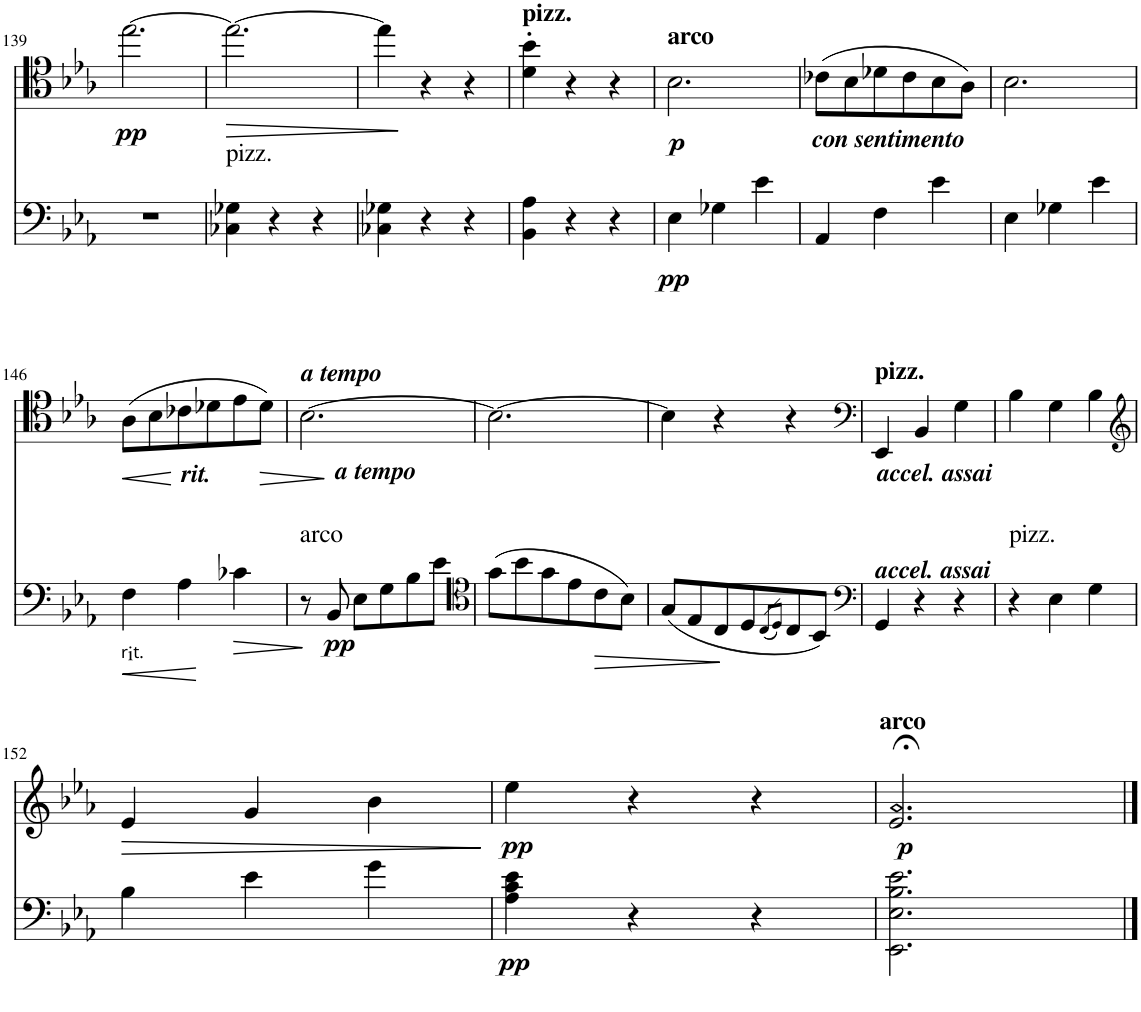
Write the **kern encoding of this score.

**kern	**dynam	**kern	**dynam
*part2	*part2	*part1	*part1
*staff2	*staff2	*staff1	*staff1
*I"Cello 2	*	*I"Cello 1	*
!!LO:PB:g=z
*clefF4	*	*clefC4	*
*k[b-e-a-]	*	*k[b-e-a-]	*
*M3/4	*	*M3/4	*
=139	=139	=139	=139
!	!	!	!LO:DY:b
2.r	.	[2.ee-\	pp
=140	=140	=140	=140
!LO:TX:a:t=pizz.	!	!	!
!	!	!	!LO:HP:b
4C-X\ 4G-X\	.	2.ee-\_	>
4r	.	.	.
4r	.	.	.
.	.	.	]
=141	=141	=141	=141
4C-X\ 4G-X\	.	4ee-\]	.
4r	.	4r	.
4r	.	4r	.
=142	=142	=142	=142
!	!	!LO:TX:a:B:t=pizz.	!
4BB-\ 4A-\	.	4d\' 4b-\'	.
4r	.	4r	.
4r	.	4r	.
=143	=143	=143	=143
!	!	!LO:TX:a:B:t=arco	!
!	!LO:DY:b	!	!LO:DY:b
4E-\	pp	2.B-\	p
4G-X\	.	.	.
4e-\	.	.	.
=144	=144	=144	=144
!	!	!LO:TX:b:Bi:t=con sentimento	!
4AA-/	.	(8c-X\L	.
.	.	8B-\	.
4F\	.	8d-X\	.
.	.	8c-\	.
4e-\	.	8B-\	.
.	.	8A-\J)	.
=145	=145	=145	=145
4E-\	.	2.B-\	.
4G-X\	.	.	.
4e-\	.	.	.
!!LO:LB:g=z
=146	=146	=146	=146
!	!LO:HP:b	!	!LO:HP:b
4F\	<	(8A-\L	<
.	.	8B-\	.
!	!	!LO:TX:b:Bi:t=rit.	!
4A-\	.	8c-X\	.
.	.	8d-X\	.
!	!LO:HP:b	!	!
4c-X\	>	8e-\	.
!	!	!	!LO:HP:b
.	.	8d-\J)	>
.	[ ]	.	[ ]
=147	=147	=147	=147
!	!	!LO:TX:a:Bi:t=a tempo	!
!LO:TX:a:t=arco	!	!	!
*	*	*^	*
8r	.	[2.B-\	4ryy	.
!	!LO:DY:b	!	!	!
8BB-/	pp	.	.	.
!	!	!	!LO:TX:b:Bi:t=a tempo	!
8E-\L	.	.	2ryy	.
8G\	.	.	.	.
8B-\	.	.	.	.
8e-\J	.	.	.	.
*	*	*v	*v	*
=148	=148	=148	=148
*clefC4	*	*	*
(8g\L	.	2.B-\_	.
8b-\	.	.	.
8g\	.	.	.
8e-\	.	.	.
!	!LO:HP:b	!	!
8c\	>	.	.
8B-\J)	.	.	.
.	]	.	.
=149	=149	=149	=149
(8G/L	.	4B-\]	.
8E-/	.	.	.
8C/	.	4r	.
8D/	.	.	.
(8qC/L	.	.	.
8qD/J)	.	.	.
8C/	.	4r	.
8BB-/J)	.	.	.
=150	=150	=150	=150
*clefF4	*	*clefF4	*
!	!	!LO:TX:a:B:t=pizz.	!
!	!	!LO:TX:b:Bi:t=accel. assai	!
!	!	!LO:TX:b:Bi:t=accel. assai	!
4GG/	.	4EE-/	.
4r	.	4BB-/	.
4r	.	4G\	.
=151	=151	=151	=151
!LO:TX:a:t=pizz.	!	!	!
4r	.	4B-\	.
4E-\	.	4G\	.
4G\	.	4B-\	.
!!LO:LB:g=z
=152	=152	=152	=152
*	*	*clefG2	*
!	!	!	!LO:HP:b
4B-\	.	4e-/	>
4e-\	.	4g/	.
4g\	.	4b-\	.
.	.	.	]
=153	=153	=153	=153
!	!LO:DY:b	!	!LO:DY:b
4A-\ 4c\ 4e-\	pp	4ee-\	pp
4r	.	4r	.
4r	.	4r	.
=154	=154	=154	=154
!	!	!LO:TX:a:B:t=arco	!
!	!	!	!LO:DY:b
2.EE-\ 2.E-\ 2.B-\ 2.e-\	.	2.e-/;< 2.a-/;<	p
==	==	==	==
*-	*-	*-	*-
